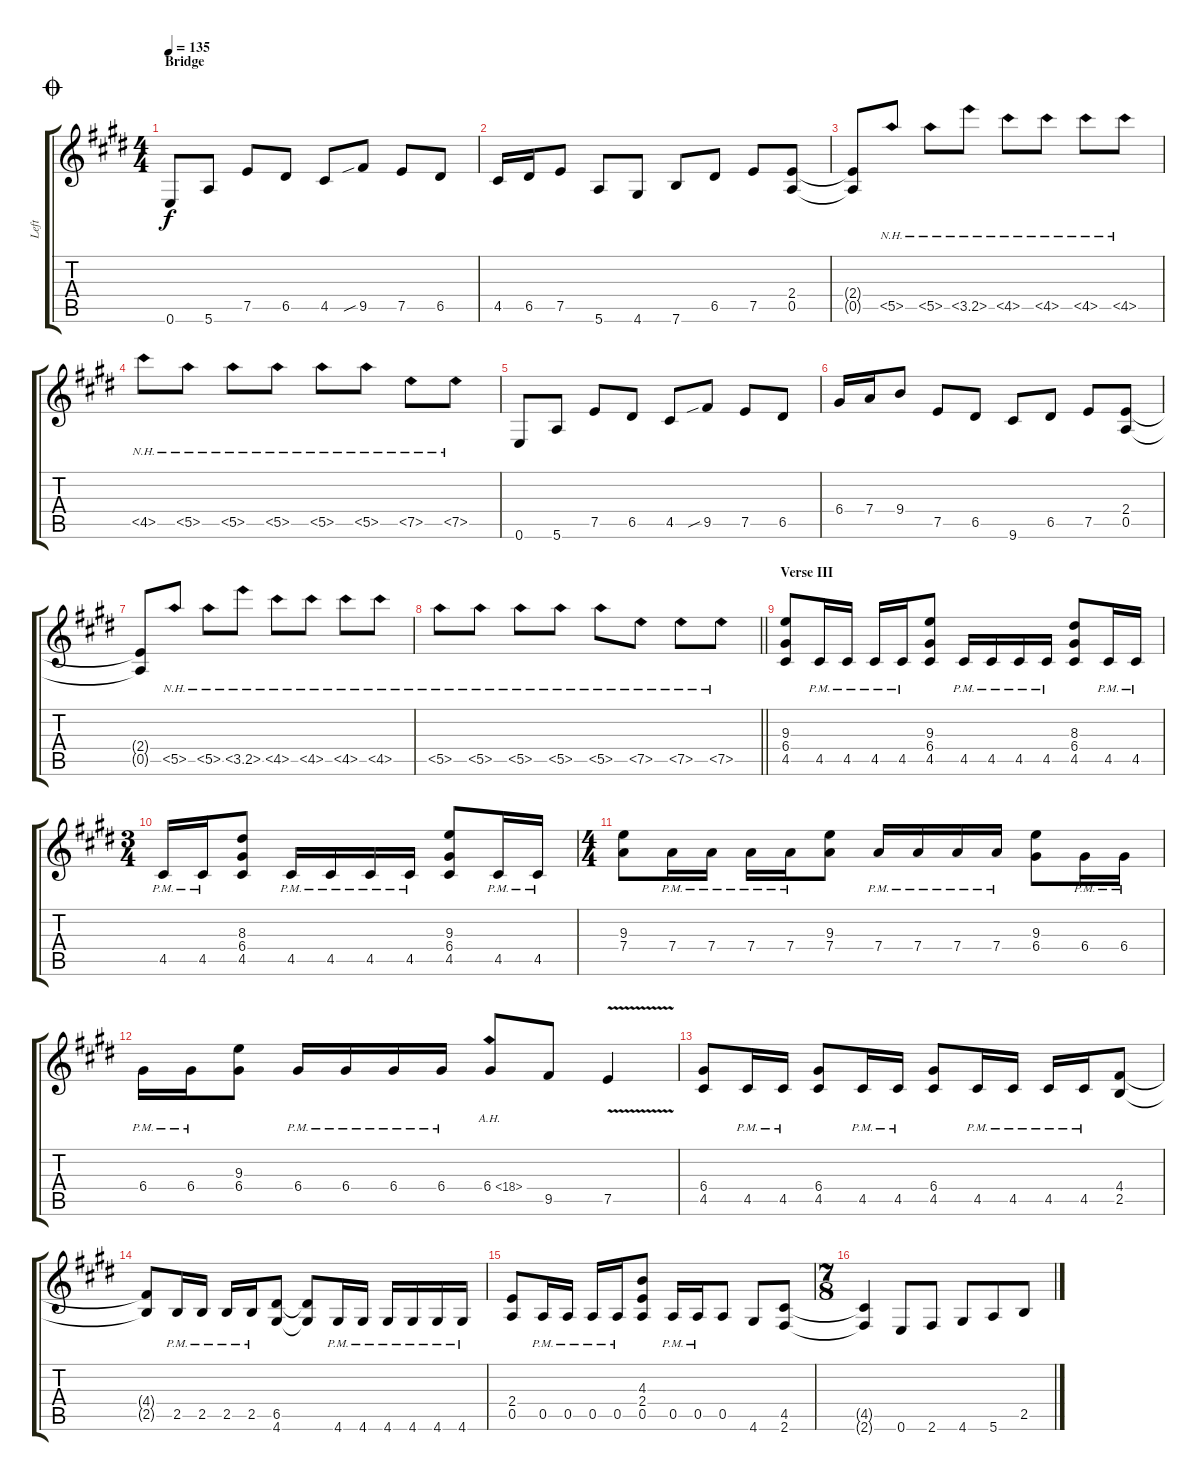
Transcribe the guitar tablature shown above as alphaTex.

\track ("Left" "Left") {instrument distortionguitar}
\staff {score tabs}
\tuning (E4 B3 G3 D3 A2 E2) {hide}
\ts (4 4)
\section ("" "Bridge")
\jump coda
\tempo 135
\clef g2
\ks e
0.6.8{dy f} 5.6.8 7.5.8 6.5.8 4.5.8 9.5{sib}.8 7.5.8 6.5.8 |
4.5.16 6.5.16 7.5.8 5.6.8 4.6.8 7.6.8 6.5.8 7.5.8 (2.4 0.5).8 |
(2.4{t} 0.5{t}).8 5.5{nh}.8 5.5{nh}.8 3.5{nh}.8 4.5{nh}.8 4.5{nh}.8 4.5{nh}.8 4.5{nh}.8 |
4.5{nh}.8 5.5{nh}.8 5.5{nh}.8 5.5{nh}.8 5.5{nh}.8 5.5{nh}.8 7.5{nh}.8 7.5{nh}.8 |
0.6.8 5.6.8 7.5.8 6.5.8 4.5.8 9.5{sib}.8 7.5.8 6.5.8 |
6.4.16 7.4.16 9.4.8 7.5.8 6.5.8 9.6.8 6.5.8 7.5.8 (2.4 0.5).8 |
(2.4{t} 0.5{t}).8 5.5{nh}.8 5.5{nh}.8 3.5{nh}.8 4.5{nh}.8 4.5{nh}.8 4.5{nh}.8 4.5{nh}.8 |
\barLineRight lightlight
5.5{nh}.8 5.5{nh}.8 5.5{nh}.8 5.5{nh}.8 5.5{nh}.8 7.5{nh}.8 7.5{nh}.8 7.5{nh}.8 |
\section ("" "Verse III")
(9.3 6.4 4.5).8 4.5{pm}.16 4.5{pm}.16 4.5{pm}.16 4.5{pm}.16 (9.3 6.4 4.5).8 4.5{pm}.16 4.5{pm}.16 4.5{pm}.16 4.5{pm}.16 (8.3 6.4 4.5).8 4.5{pm}.16 4.5{pm}.16 |
\ts (3 4)
4.5{pm}.16 4.5{pm}.16 (8.3 6.4 4.5).8 4.5{pm}.16 4.5{pm}.16 4.5{pm}.16 4.5{pm}.16 (9.3 6.4 4.5).8 4.5{pm}.16 4.5{pm}.16 |
\ts (4 4)
(9.3 7.4).8 7.4{pm}.16 7.4{pm}.16 7.4{pm}.16 7.4{pm}.16 (9.3 7.4).8 7.4{pm}.16 7.4{pm}.16 7.4{pm}.16 7.4{pm}.16 (9.3 6.4).8 6.4{pm}.16 6.4{pm}.16 |
6.4{pm}.16 6.4{pm}.16 (9.3 6.4).8 6.4{pm}.16 6.4{pm}.16 6.4{pm}.16 6.4{pm}.16 6.4{ah 12}.8 9.5.8 7.5{v}.4 |
(6.4 4.5).8 4.5{pm}.16 4.5{pm}.16 (6.4 4.5).8 4.5{pm}.16 4.5{pm}.16 (6.4 4.5).8 4.5{pm}.16 4.5{pm}.16 4.5{pm}.16 4.5{pm}.16 (4.4 2.5).8 |
(4.4{t} 2.5{t}).8 2.5{pm}.16 2.5{pm}.16 2.5{pm}.16 2.5{pm}.16 (6.5 4.6).8 (6.5{t} 4.6{t}).8 4.6{pm}.16 4.6{pm}.16 4.6{pm}.16 4.6{pm}.16 4.6{pm}.16 4.6{pm}.16 |
(2.4 0.5).8 0.5{pm}.16 0.5{pm}.16 0.5{pm}.16 0.5{pm}.16 (4.3 2.4 0.5).8 0.5{pm}.16 0.5{pm}.16 0.5.8 4.6.8 (4.5 2.6).8 |
\ts (7 8)
(4.5{t} 2.6{t}).4 0.6.8 2.6.8 4.6.8 5.6.8 2.5.8
